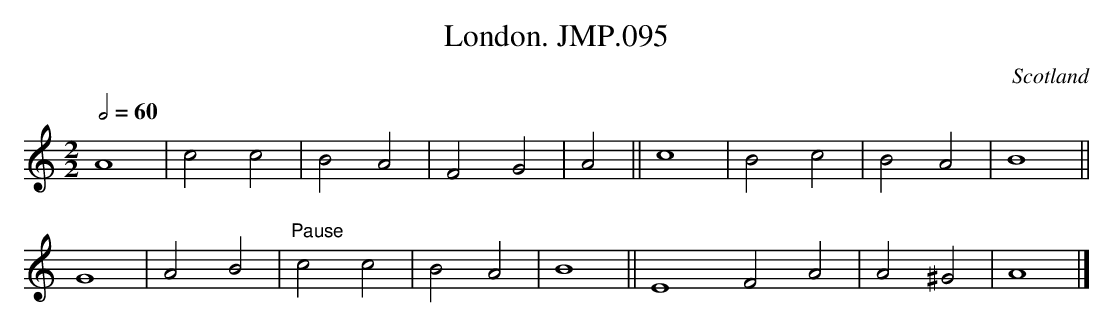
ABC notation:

X:1
T:London. JMP.095
L:1/2
M:2/2
O:Scotland
Q:60
K:A minor
A2 | cc | BA | FG | A || c2 | Bc | BA | B2 || !
G2 | AB | "Pause"cc | BA | B2 || E2 FA | A^G | A2 |]
